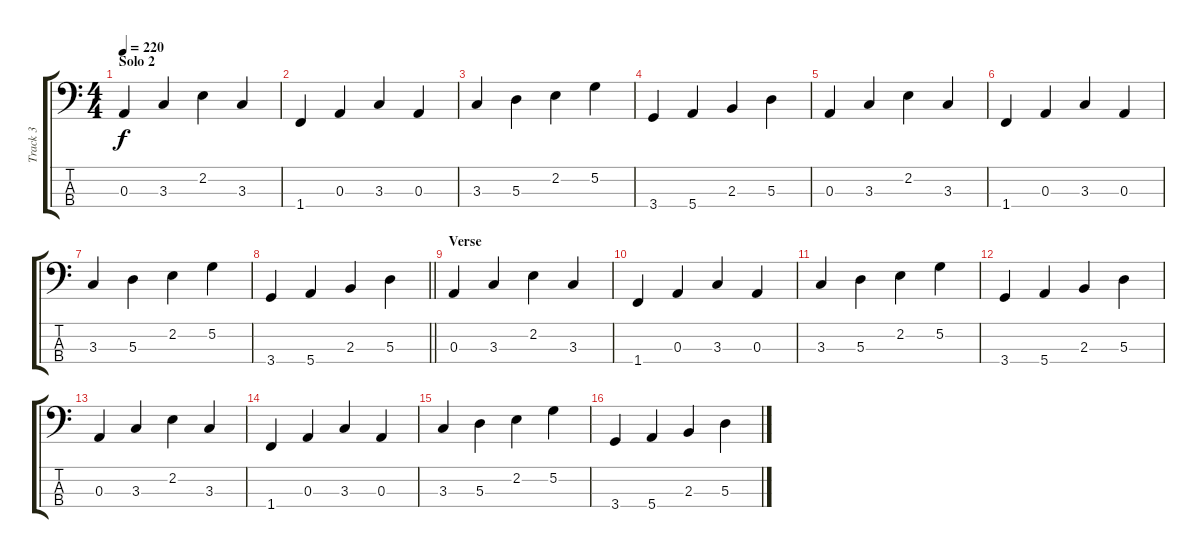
\track ("Track 3" "Track 3") {instrument electricbassfinger}
\staff {score tabs}
\tuning (G2 D2 A1 E1) {hide}
\ts (4 4)
\section ("" "Solo 2")
\tempo 220
\clef f4
\ks c
0.3.4{dy f} 3.3.4 2.2.4 3.3.4 |
1.4.4 0.3.4 3.3.4 0.3.4 |
3.3.4 5.3.4 2.2.4 5.2.4 |
3.4.4 5.4.4 2.3.4 5.3.4 |
0.3.4 3.3.4 2.2.4 3.3.4 |
1.4.4 0.3.4 3.3.4 0.3.4 |
3.3.4 5.3.4 2.2.4 5.2.4 |
\barLineRight lightlight
3.4.4 5.4.4 2.3.4 5.3.4 |
\section ("" "Verse")
0.3.4 3.3.4 2.2.4 3.3.4 |
1.4.4 0.3.4 3.3.4 0.3.4 |
3.3.4 5.3.4 2.2.4 5.2.4 |
3.4.4 5.4.4 2.3.4 5.3.4 |
0.3.4 3.3.4 2.2.4 3.3.4 |
1.4.4 0.3.4 3.3.4 0.3.4 |
3.3.4 5.3.4 2.2.4 5.2.4 |
3.4.4 5.4.4 2.3.4 5.3.4
